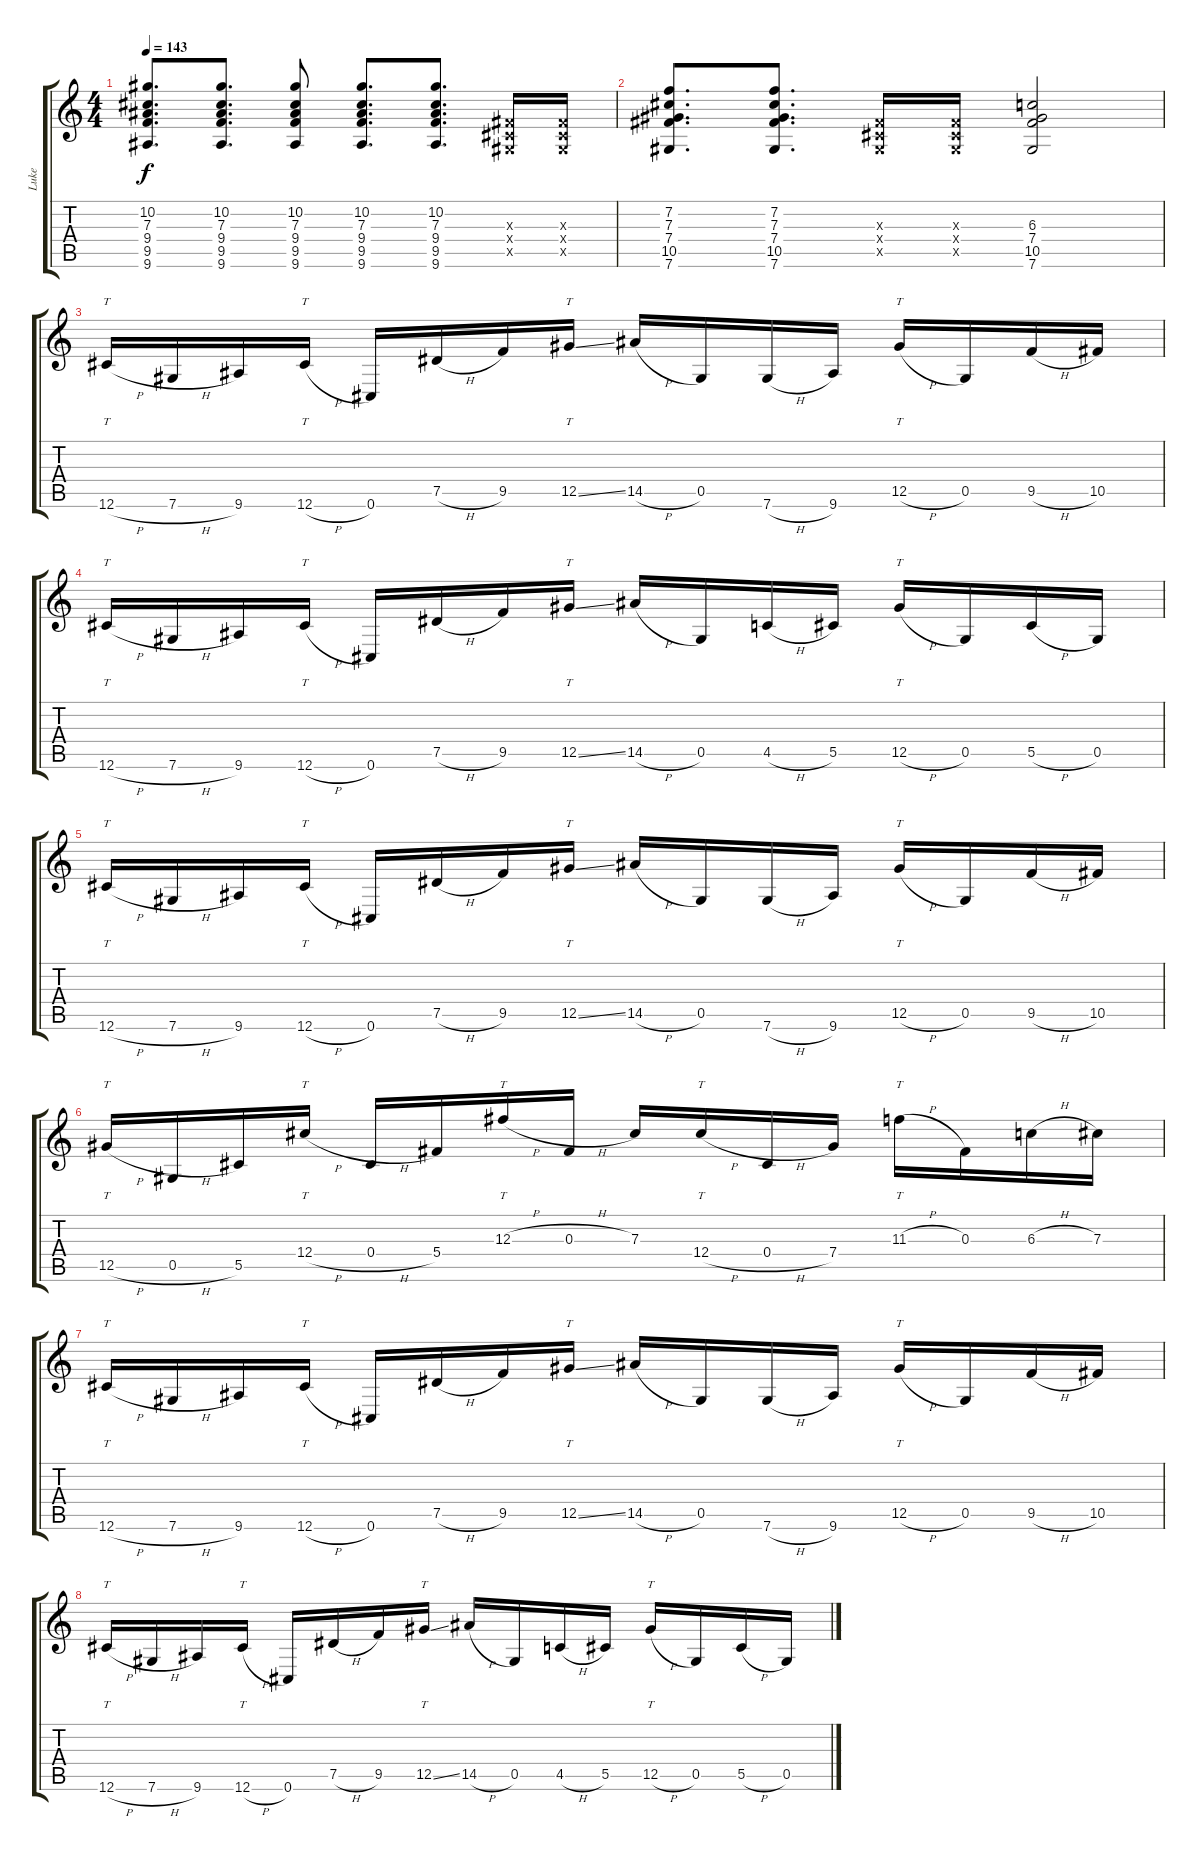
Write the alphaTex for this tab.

\track ("Luke" "Luke") {instrument distortionguitar}
\staff {score tabs}
\tuning (Eb4 Bb3 Gb3 Db3 Ab2 Db2) {hide}
\ts (4 4)
\tempo 143
\clef g2
\ks c
(10.2 7.3 9.4 9.5 9.6).8{d dy f} (10.2 7.3 9.4 9.5 9.6).8{d} (10.2 7.3 9.4 9.5 9.6).8 (10.2 7.3 9.4 9.5 9.6).8{d} (10.2 7.3 9.4 9.5 9.6).8{d} (0.3{x} 0.4{x} 0.5{x}).16 (0.3{x} 0.4{x} 0.5{x}).16 |
(7.2 7.3 7.4 10.5 7.6).8{d} (7.2 7.3 7.4 10.5 7.6).8{d} (0.3{x} 0.4{x} 0.5{x}).16 (0.3{x} 0.4{x} 0.5{x}).16 (6.3 7.4 10.5 7.6).2 |
12.6{h}.16{tt} 7.6{h}.16 9.6.16 12.6{h}.16{tt} 0.6.16 7.5{h}.16 9.5.16 12.5{ss}.16{tt} 14.5{h}.16 0.5.16 7.6{h}.16 9.6.16 12.5{h}.16{tt} 0.5.16 9.5{h}.16 10.5.16 |
12.6{h}.16{tt} 7.6{h}.16 9.6.16 12.6{h}.16{tt} 0.6.16 7.5{h}.16 9.5.16 12.5{ss}.16{tt} 14.5{h}.16 0.5.16 4.5{h}.16 5.5.16 12.5{h}.16{tt} 0.5.16 5.5{h}.16 0.5.16 |
12.6{h}.16{tt} 7.6{h}.16 9.6.16 12.6{h}.16{tt} 0.6.16 7.5{h}.16 9.5.16 12.5{ss}.16{tt} 14.5{h}.16 0.5.16 7.6{h}.16 9.6.16 12.5{h}.16{tt} 0.5.16 9.5{h}.16 10.5.16 |
12.5{h}.16{tt} 0.5{h}.16 5.5.16 12.4{h}.16{tt} 0.4{h}.16 5.4.16 12.3{h}.16{tt} 0.3{h}.16 7.3.16 12.4{h}.16{tt} 0.4{h}.16 7.4.16 11.3{h}.16{tt} 0.3.16 6.3{h}.16 7.3.16 |
12.6{h}.16{tt} 7.6{h}.16 9.6.16 12.6{h}.16{tt} 0.6.16 7.5{h}.16 9.5.16 12.5{ss}.16{tt} 14.5{h}.16 0.5.16 7.6{h}.16 9.6.16 12.5{h}.16{tt} 0.5.16 9.5{h}.16 10.5.16 |
12.6{h}.16{tt} 7.6{h}.16 9.6.16 12.6{h}.16{tt} 0.6.16 7.5{h}.16 9.5.16 12.5{ss}.16{tt} 14.5{h}.16 0.5.16 4.5{h}.16 5.5.16 12.5{h}.16{tt} 0.5.16 5.5{h}.16 0.5.16
